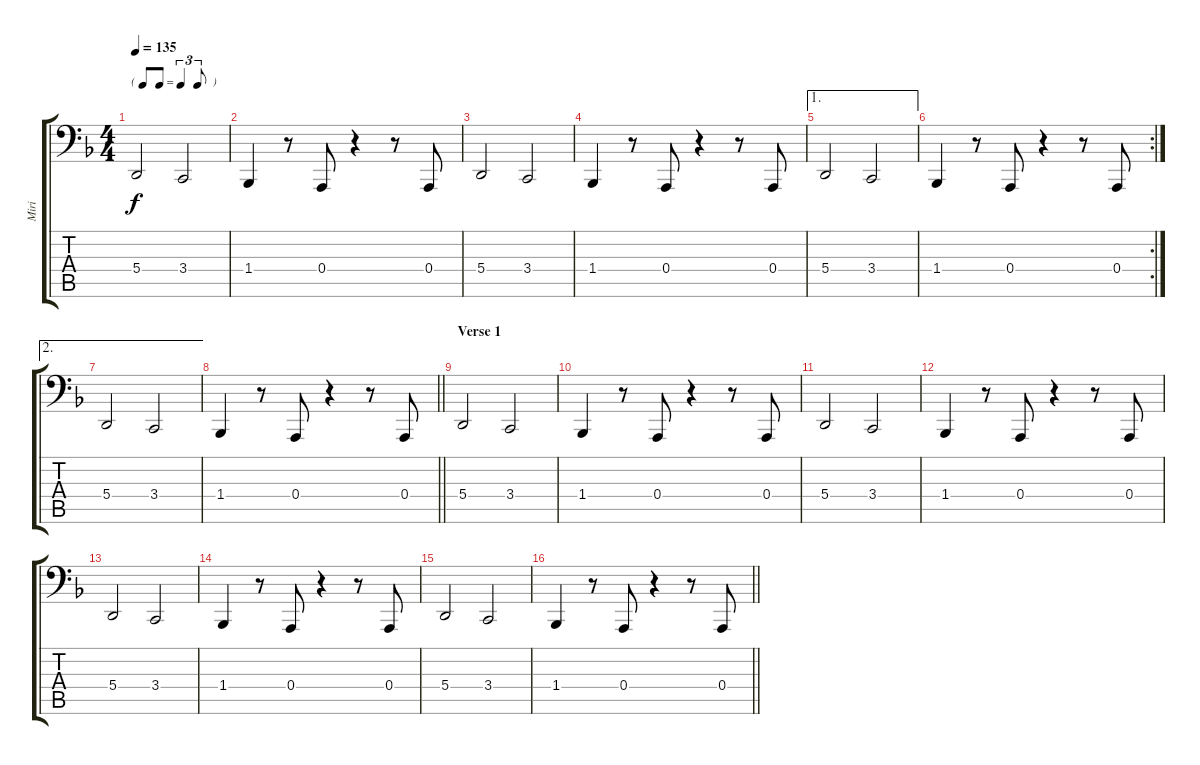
\track ("Miri" "Miri") {instrument acousticgrandpiano}
\staff {score tabs}
\tuning (C3 G2 D2 A1 E1 B0) {hide}
\ts (4 4)
\tf triplet8th
\tempo 135
\clef f4
\ks f
5.4.2{dy f} 3.4.2 |
1.4.4 r.8 0.4.8 r.4 r.8 0.4.8 |
5.4.2 3.4.2 |
1.4.4 r.8 0.4.8 r.4 r.8 0.4.8 |
\ae 1
5.4.2 3.4.2 |
\rc 2
1.4.4 r.8 0.4.8 r.4 r.8 0.4.8 |
\ae 2
5.4.2 3.4.2 |
\barLineRight lightlight
1.4.4 r.8 0.4.8 r.4 r.8 0.4.8 |
\section ("" "Verse 1")
5.4.2{volume 10} 3.4.2 |
1.4.4 r.8 0.4.8 r.4 r.8 0.4.8 |
5.4.2 3.4.2 |
1.4.4 r.8 0.4.8 r.4 r.8 0.4.8 |
5.4.2 3.4.2 |
1.4.4 r.8 0.4.8 r.4 r.8 0.4.8 |
5.4.2 3.4.2 |
\barLineRight lightlight
1.4.4 r.8 0.4.8 r.4 r.8 0.4.8
